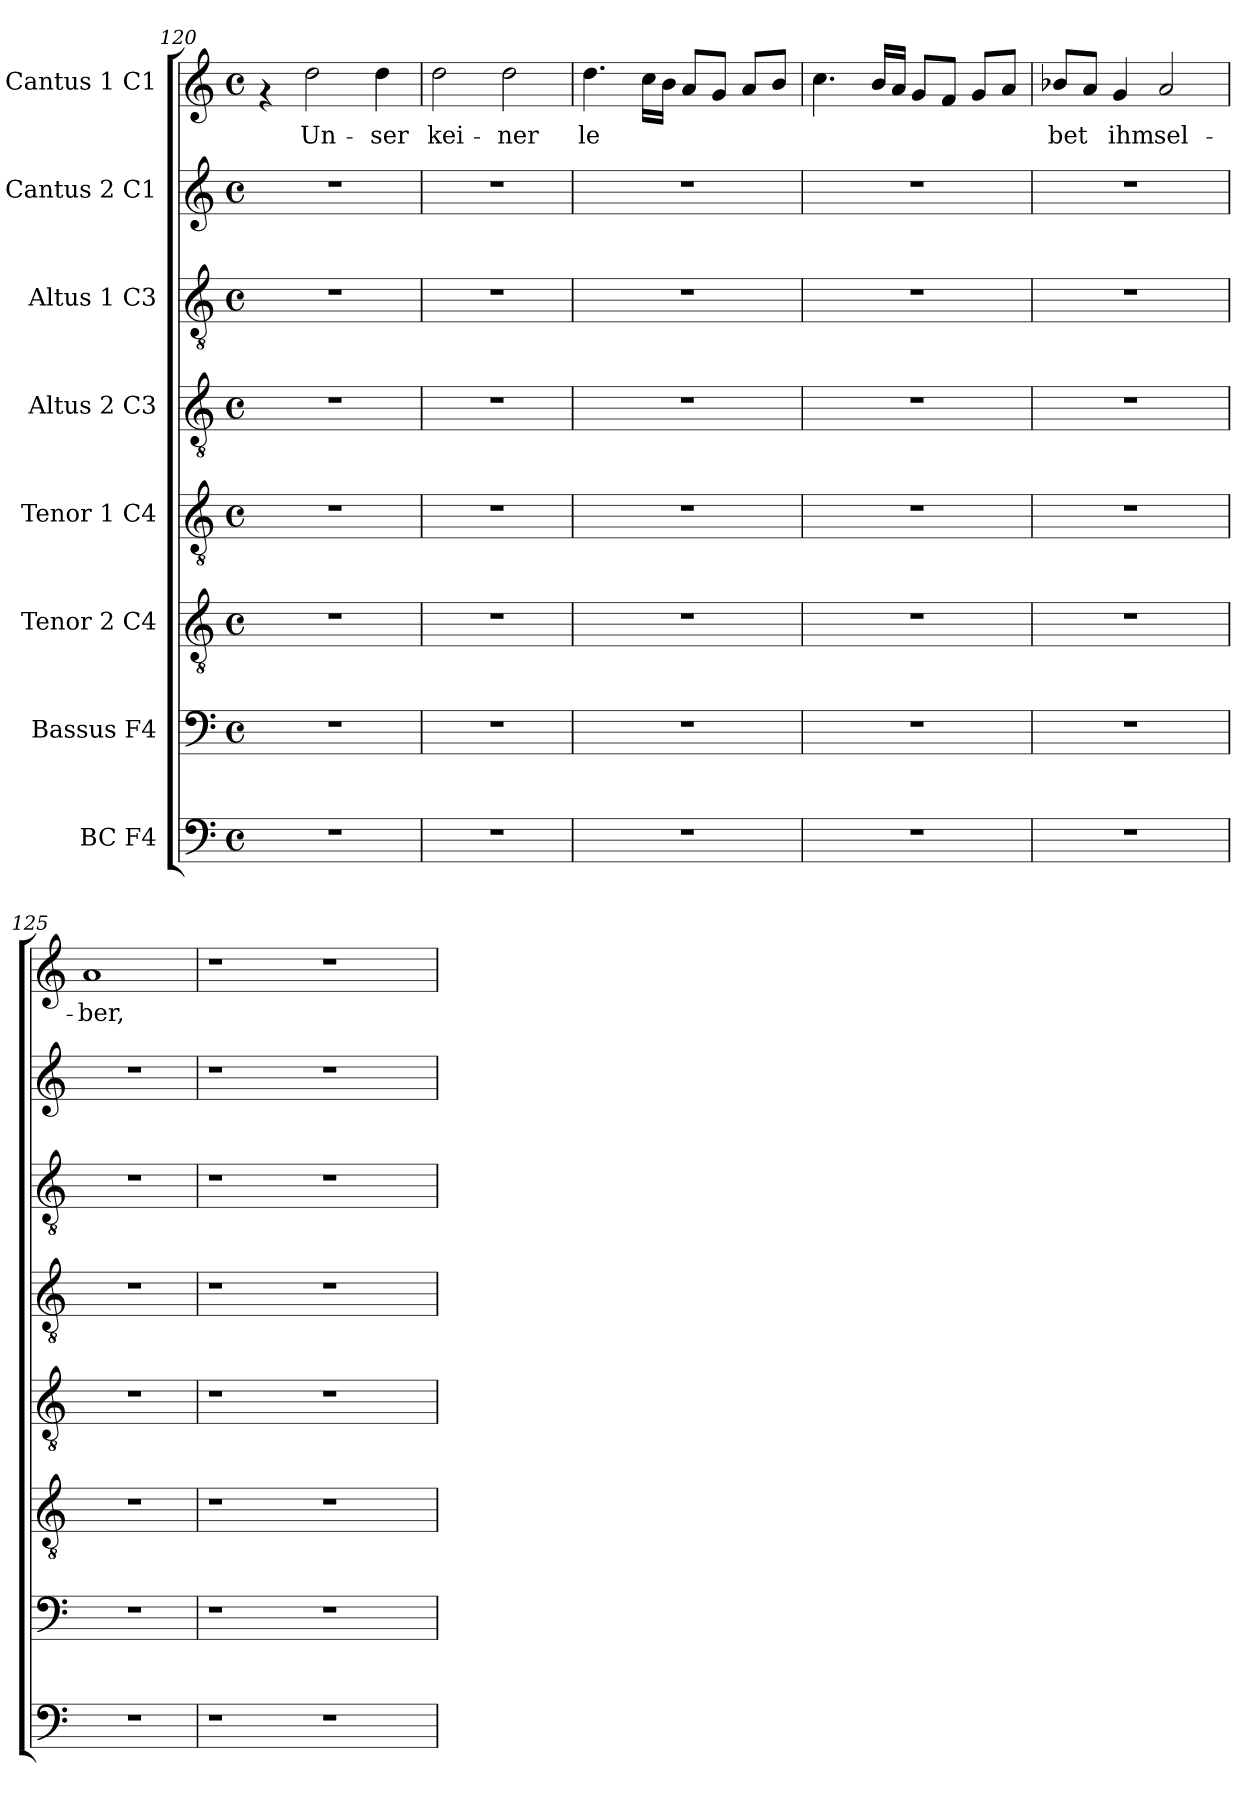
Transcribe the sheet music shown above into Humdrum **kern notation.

**kern	**kern	**kern	**kern	**kern	**kern	**kern	**kern	**text
*part8	*part7	*part6	*part5	*part4	*part3	*part2	*part1	*part1
*staff8	*staff7	*staff6	*staff5	*staff4	*staff3	*staff2	*staff1	*staff1
*I"BC  F4	*I"Bassus  F4	*I"Tenor 2  C4	*I"Tenor 1  C4	*I"Altus 2  C3	*I"Altus 1  C3	*I"Cantus 2  C1	*I"Cantus 1  C1	*
*clefF4	*clefF4	*clefGv2	*clefGv2	*clefGv2	*clefGv2	*clefG2	*clefG2	*
*k[]	*k[]	*k[]	*k[]	*k[]	*k[]	*k[]	*k[]	*
*C:	*C:	*C:	*C:	*C:	*C:	*C:	*C:	*
*M4/4	*M4/4	*M4/4	*M4/4	*M4/4	*M4/4	*M4/4	*M4/4	*
*met(c)	*met(c)	*met(c)	*met(c)	*met(c)	*met(c)	*met(c)	*met(c)	*
=120	=120	=120	=120	=120	=120	=120	=120	=120
1r	1r	1r	1r	1r	1r	1r	4rf	.
!	!	!	!	!	!	!	!	!LO:LY:b:cj
.	.	.	.	.	.	.	2dd\	Un-
!	!	!	!	!	!	!	!	!LO:LY:b:cj
.	.	.	.	.	.	.	4dd\	-ser
=121	=121	=121	=121	=121	=121	=121	=121	=121
!	!	!	!	!	!	!	!	!LO:LY:b:cj
1r	1r	1r	1r	1r	1r	1r	2dd\	kei-
!	!	!	!	!	!	!	!	!LO:LY:b:cj
.	.	.	.	.	.	.	2dd\	-ner
=122	=122	=122	=122	=122	=122	=122	=122	=122
!	!	!	!	!	!	!	!	!LO:LY:b:cj
1r	1r	1r	1r	1r	1r	1r	4.dd\	le-
!	!	!	!	!	!	!	!	!LO:LY:b:cj
.	.	.	.	.	.	.	16cc\L	--
!	!	!	!	!	!	!	!	!LO:LY:b:cj
.	.	.	.	.	.	.	16b\J	--
!	!	!	!	!	!	!	!	!LO:LY:b:cj
.	.	.	.	.	.	.	8a/L	--
!	!	!	!	!	!	!	!	!LO:LY:b:cj
.	.	.	.	.	.	.	8g/J	--
!	!	!	!	!	!	!	!	!LO:LY:b:cj
.	.	.	.	.	.	.	8a/L	--
!	!	!	!	!	!	!	!	!LO:LY:b:cj
.	.	.	.	.	.	.	8b/J	--
=123	=123	=123	=123	=123	=123	=123	=123	=123
!	!	!	!	!	!	!	!	!LO:LY:b:cj
1r	1r	1r	1r	1r	1r	1r	4.cc\	--
!	!	!	!	!	!	!	!	!LO:LY:b:cj
.	.	.	.	.	.	.	16b/L	--
!	!	!	!	!	!	!	!	!LO:LY:b:cj
.	.	.	.	.	.	.	16a/J	--
!	!	!	!	!	!	!	!	!LO:LY:b:cj
.	.	.	.	.	.	.	8g/L	--
!	!	!	!	!	!	!	!	!LO:LY:b:cj
.	.	.	.	.	.	.	8f/J	--
!	!	!	!	!	!	!	!	!LO:LY:b:cj
.	.	.	.	.	.	.	8g/L	--
!	!	!	!	!	!	!	!	!LO:LY:b:cj
.	.	.	.	.	.	.	8a/J	--
=124	=124	=124	=124	=124	=124	=124	=124	=124
!	!	!	!	!	!	!	!	!LO:LY:b:cj
1r	1r	1r	1r	1r	1r	1r	8b-X/L	-bet
!	!	!	!	!	!	!	!	!LO:LY:b:cj
.	.	.	.	.	.	.	8a/J	.
!	!	!	!	!	!	!	!	!LO:LY:b:cj
.	.	.	.	.	.	.	4g/	ihm
!	!	!	!	!	!	!	!	!LO:LY:b:cj
.	.	.	.	.	.	.	2a/	sel-
=125	=125	=125	=125	=125	=125	=125	=125	=125
!	!	!	!	!	!	!	!	!LO:LY:b:cj
1r	1r	1r	1r	1r	1r	1r	1a	-ber,
=126	=126	=126	=126	=126	=126	=126	=126	=126
1r	1r	1r	1r	1r	1r	1r	1r	.
1r	1r	1r	1r	1r	1r	1r	1r	.
=	=	=	=	=	=	=	=	=
*-	*-	*-	*-	*-	*-	*-	*-	*-
